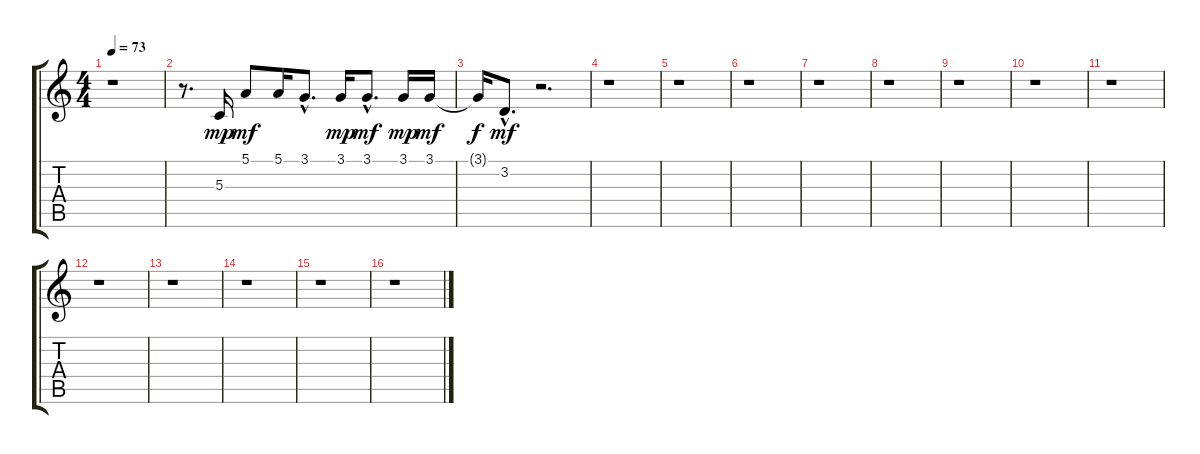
\track "" {instrument flute}
\staff {score tabs}
\tuning (E4 B3 G3 D3 A2 E2) {hide}
\ts (4 4)
\tempo 73
\clef g2
\ks c
r.1{dy mp} |
r.8{d} 5.3.16 5.1.8{dy mf} 5.1.16 3.1{hac}.8{d} 3.1.16{dy mp} 3.1{hac}.8{d dy mf} 3.1.16{dy mp} 3.1.16{dy mf} |
3.1{t}.16{dy f} 3.2{hac}.8{d dy mf} r.2{d} |
r.1 |
r.1 |
r.1 |
r.1 |
r.1 |
r.1 |
r.1 |
r.1 |
r.1 |
r.1 |
r.1 |
r.1 |
r.1
